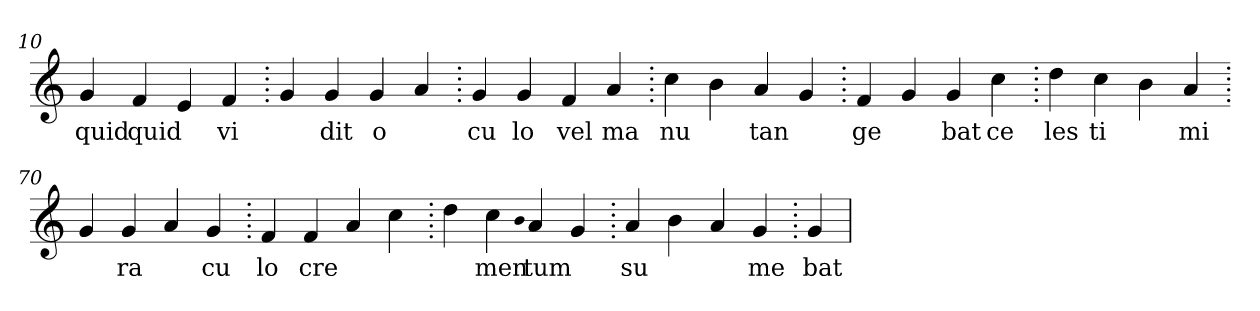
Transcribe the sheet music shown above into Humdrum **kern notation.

**kern	**text
*part1	*part1
*staff1	*staff1
*clefG2	*
=10.	=10.
4g	quid
4f	quid
4e	.
4f	vi
=20.	=20.
4g	.
4g	dit
4g	o
4a	.
=30.	=30.
4g	cu
4g	lo
4f	vel
4a	ma
=40.	=40.
4cc	nu
4b	.
4a	tan
4g	.
=50.	=50.
4f	ge
4g	.
4g	bat
4cc	ce
=60.	=60.
4dd	les
4cc	ti
4b	.
4a	mi
=70.	=70.
4g	.
4g	ra
4a	.
4g	cu
=80.	=80.
4f	lo
4f	cre
4a	.
4cc	.
=90.	=90.
4dd	.
4cc	men
qqb	.
4a	tum
4g	.
=100.	=100.
4a	su
4b	.
4a	.
4g	me
=110.	=110.
4g	bat
=	=
*-	*-
